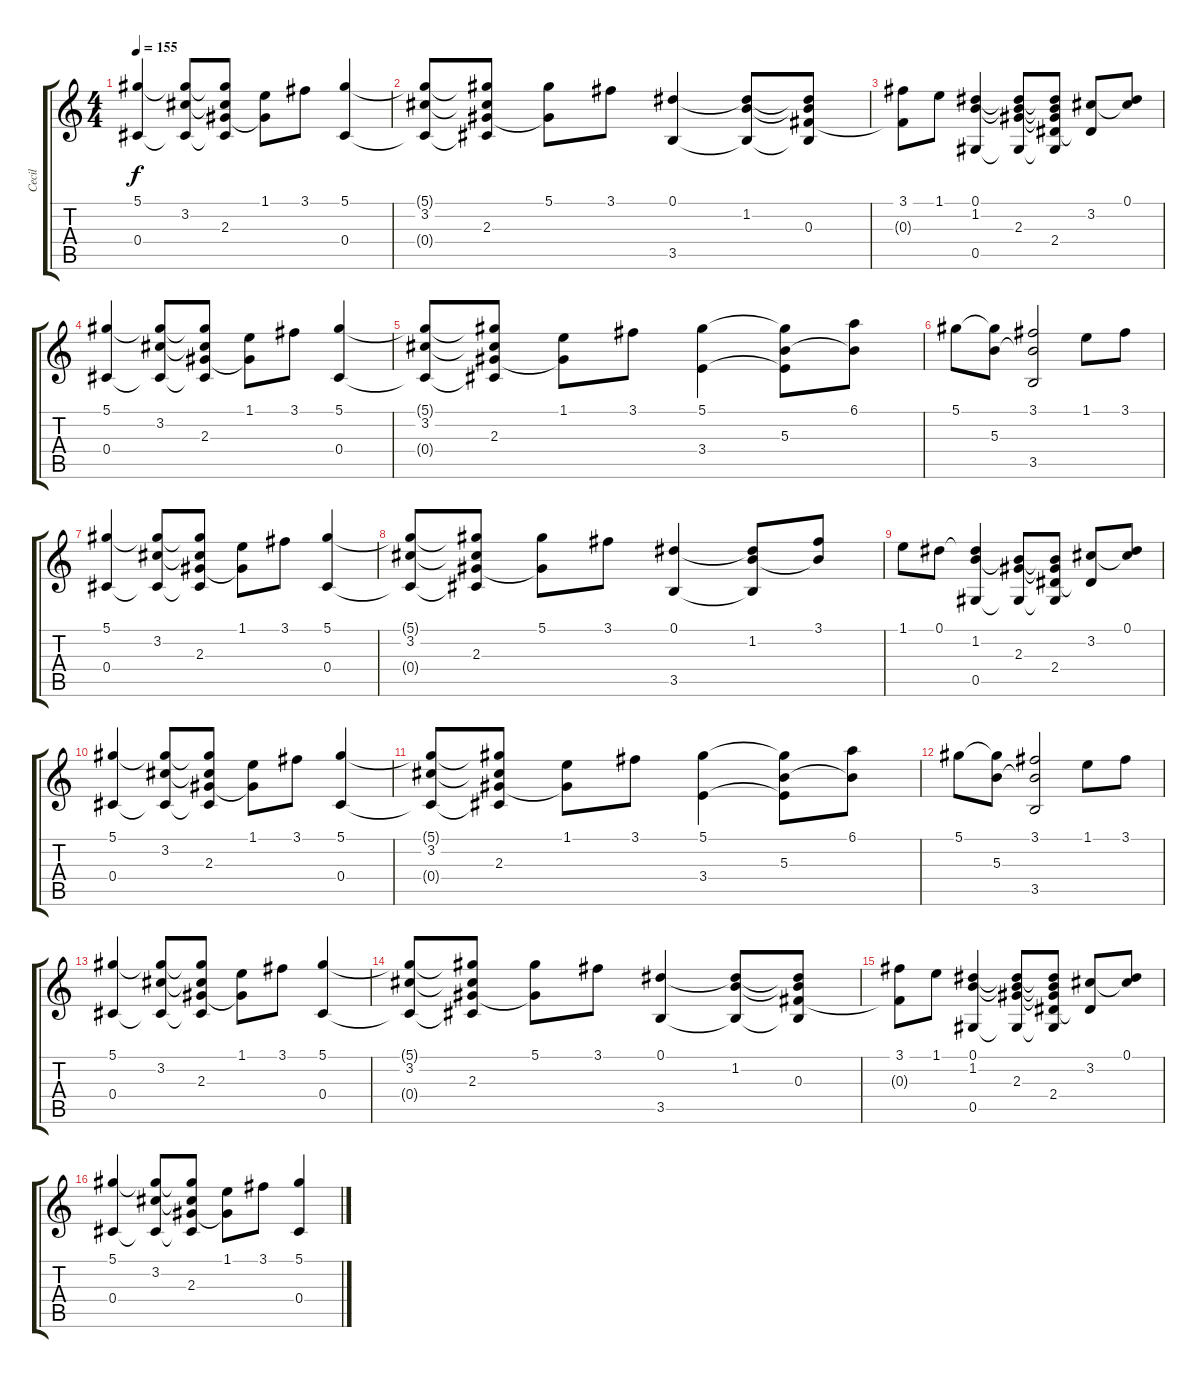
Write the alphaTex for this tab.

\track ("Cecil" "Cecil") {instrument acousticguitarsteel}
\staff {score tabs}
\tuning (Eb4 Bb3 Gb3 Db3 Ab2 Eb2) {hide}
\ts (4 4)
\tempo 155
\clef g2
\ks c
(5.1 0.4).4{dy f instrument acousticguitarsteel} (5.1{t} 3.2 0.4{t}).8 (5.1{t} 3.2{t} 2.3 0.4{t}).8 (1.1 2.3{t}).8 3.1.8 (5.1 0.4).4 |
(5.1{t} 3.2 0.4{t}).8 (5.1{t} 3.2{t} 2.3 0.4{t}).8 (5.1 2.3{t}).8 3.1.8 (0.1 3.5).4 (0.1{t} 1.2 3.5{t}).8 (0.1{t} 1.2{t} 0.3 3.5{t}).8 |
(3.1 0.3{t}).8 1.1.8 (0.1 1.2 0.5).4 (0.1{t} 1.2{t} 2.3 0.5{t}).8 (0.1{t} 1.2{t} 2.3{t} 2.4 0.5{t}).8 (3.2 2.4{t}).8 (0.1 3.2{t}).8 |
(5.1 0.4).4 (5.1{t} 3.2 0.4{t}).8 (5.1{t} 3.2{t} 2.3 0.4{t}).8 (1.1 2.3{t}).8 3.1.8 (5.1 0.4).4 |
(5.1{t} 3.2 0.4{t}).8 (5.1{t} 3.2{t} 2.3 0.4{t}).8 (1.1 2.3{t}).8 3.1.8 (5.1 3.4).4 (5.1{t} 5.3 3.4{t}).8 (6.1 5.3{t}).8 |
5.1.8 (5.1{t} 5.3).8 (3.1 5.3{t} 3.5).2 1.1.8 3.1.8 |
(5.1 0.4).4 (5.1{t} 3.2 0.4{t}).8 (5.1{t} 3.2{t} 2.3 0.4{t}).8 (1.1 2.3{t}).8 3.1.8 (5.1 0.4).4 |
(5.1{t} 3.2 0.4{t}).8 (5.1{t} 3.2{t} 2.3 0.4{t}).8 (5.1 2.3{t}).8 3.1.8 (0.1 3.5).4 (0.1{t} 1.2 3.5{t}).8 (3.1 1.2{t}).8 |
1.1.8 0.1.8 (0.1{t} 1.2 0.5).4 (1.2{t} 2.3 0.5{t}).8 (1.2{t} 2.3{t} 2.4 0.5{t}).8 (3.2 2.4{t}).8 (0.1 3.2{t}).8 |
(5.1 0.4).4 (5.1{t} 3.2 0.4{t}).8 (5.1{t} 3.2{t} 2.3 0.4{t}).8 (1.1 2.3{t}).8 3.1.8 (5.1 0.4).4 |
(5.1{t} 3.2 0.4{t}).8 (5.1{t} 3.2{t} 2.3 0.4{t}).8 (1.1 2.3{t}).8 3.1.8 (5.1 3.4).4 (5.1{t} 5.3 3.4{t}).8 (6.1 5.3{t}).8 |
5.1.8 (5.1{t} 5.3).8 (3.1 5.3{t} 3.5).2 1.1.8 3.1.8 |
(5.1 0.4).4 (5.1{t} 3.2 0.4{t}).8 (5.1{t} 3.2{t} 2.3 0.4{t}).8 (1.1 2.3{t}).8 3.1.8 (5.1 0.4).4 |
(5.1{t} 3.2 0.4{t}).8 (5.1{t} 3.2{t} 2.3 0.4{t}).8 (5.1 2.3{t}).8 3.1.8 (0.1 3.5).4 (0.1{t} 1.2 3.5{t}).8 (0.1{t} 1.2{t} 0.3 3.5{t}).8 |
(3.1 0.3{t}).8 1.1.8 (0.1 1.2 0.5).4 (0.1{t} 1.2{t} 2.3 0.5{t}).8 (0.1{t} 1.2{t} 2.3{t} 2.4 0.5{t}).8 (3.2 2.4{t}).8 (0.1 3.2{t}).8 |
(5.1 0.4).4 (5.1{t} 3.2 0.4{t}).8 (5.1{t} 3.2{t} 2.3 0.4{t}).8 (1.1 2.3{t}).8 3.1.8 (5.1 0.4).4
